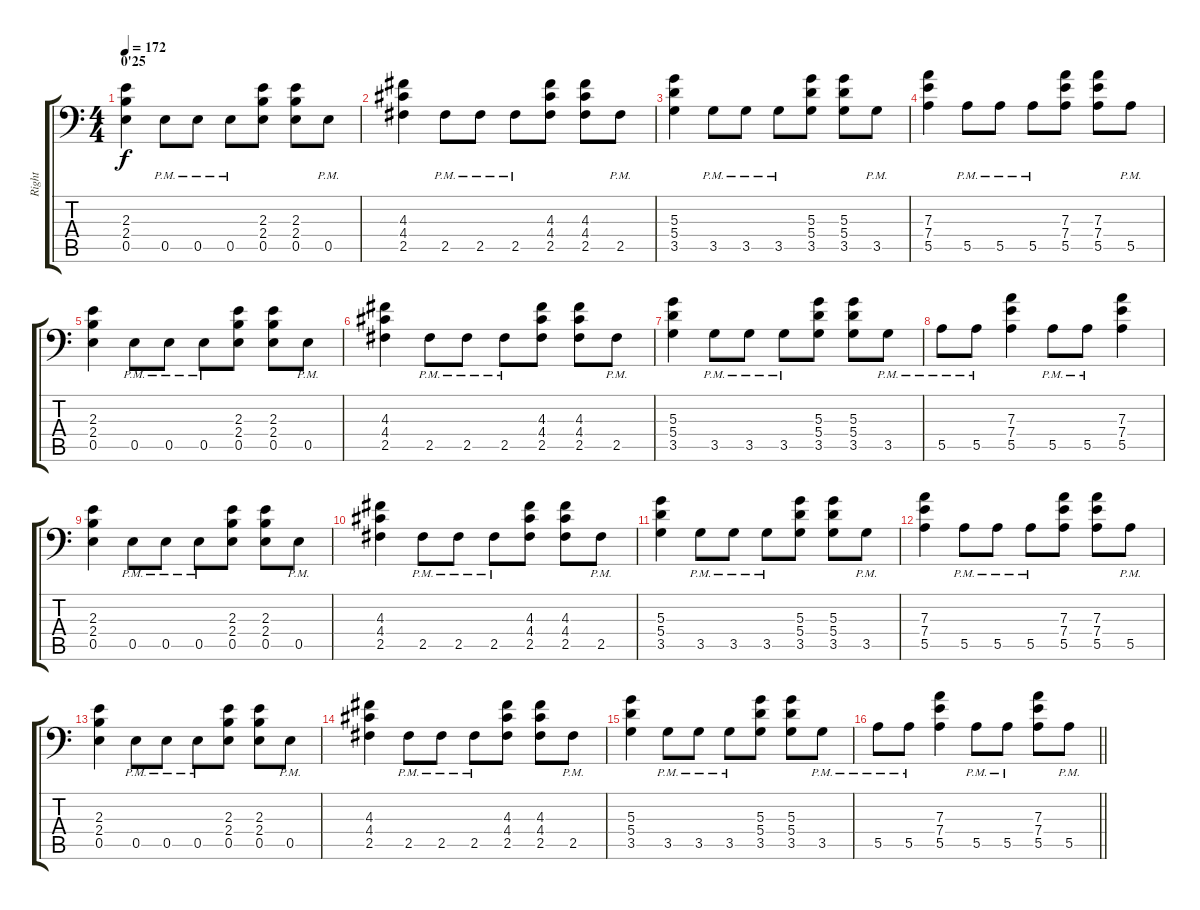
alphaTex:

\track ("Right" "Right") {instrument distortionguitar}
\staff {score tabs}
\tuning (B3 Gb3 D3 A2 E2 A1) {hide}
\ts (4 4)
\section ("" "0'25")
\tempo 172
\clef f4
\ks c
(2.3 2.4 0.5).4{dy f} 0.5{pm}.8 0.5{pm}.8 0.5{pm}.8 (2.3 2.4 0.5).8 (2.3 2.4 0.5).8 0.5{pm}.8 |
(4.3 4.4 2.5).4 2.5{pm}.8 2.5{pm}.8 2.5{pm}.8 (4.3 4.4 2.5).8 (4.3 4.4 2.5).8 2.5{pm}.8 |
(5.3 5.4 3.5).4 3.5{pm}.8 3.5{pm}.8 3.5{pm}.8 (5.3 5.4 3.5).8 (5.3 5.4 3.5).8 3.5{pm}.8 |
(7.3 7.4 5.5).4 5.5{pm}.8 5.5{pm}.8 5.5{pm}.8 (7.3 7.4 5.5).8 (7.3 7.4 5.5).8 5.5{pm}.8 |
(2.3 2.4 0.5).4 0.5{pm}.8 0.5{pm}.8 0.5{pm}.8 (2.3 2.4 0.5).8 (2.3 2.4 0.5).8 0.5{pm}.8 |
(4.3 4.4 2.5).4 2.5{pm}.8 2.5{pm}.8 2.5{pm}.8 (4.3 4.4 2.5).8 (4.3 4.4 2.5).8 2.5{pm}.8 |
(5.3 5.4 3.5).4 3.5{pm}.8 3.5{pm}.8 3.5{pm}.8 (5.3 5.4 3.5).8 (5.3 5.4 3.5).8 3.5{pm}.8 |
5.5{pm}.8 5.5{pm}.8 (7.3 7.4 5.5).4 5.5{pm}.8 5.5{pm}.8 (7.3 7.4 5.5).4 |
(2.3 2.4 0.5).4 0.5{pm}.8 0.5{pm}.8 0.5{pm}.8 (2.3 2.4 0.5).8 (2.3 2.4 0.5).8 0.5{pm}.8 |
(4.3 4.4 2.5).4 2.5{pm}.8 2.5{pm}.8 2.5{pm}.8 (4.3 4.4 2.5).8 (4.3 4.4 2.5).8 2.5{pm}.8 |
(5.3 5.4 3.5).4 3.5{pm}.8 3.5{pm}.8 3.5{pm}.8 (5.3 5.4 3.5).8 (5.3 5.4 3.5).8 3.5{pm}.8 |
(7.3 7.4 5.5).4 5.5{pm}.8 5.5{pm}.8 5.5{pm}.8 (7.3 7.4 5.5).8 (7.3 7.4 5.5).8 5.5{pm}.8 |
(2.3 2.4 0.5).4 0.5{pm}.8 0.5{pm}.8 0.5{pm}.8 (2.3 2.4 0.5).8 (2.3 2.4 0.5).8 0.5{pm}.8 |
(4.3 4.4 2.5).4 2.5{pm}.8 2.5{pm}.8 2.5{pm}.8 (4.3 4.4 2.5).8 (4.3 4.4 2.5).8 2.5{pm}.8 |
(5.3 5.4 3.5).4 3.5{pm}.8 3.5{pm}.8 3.5{pm}.8 (5.3 5.4 3.5).8 (5.3 5.4 3.5).8 3.5{pm}.8 |
\barLineRight lightlight
5.5{pm}.8 5.5{pm}.8 (7.3 7.4 5.5).4 5.5{pm}.8 5.5{pm}.8 (7.3 7.4 5.5).8 5.5{pm}.8
